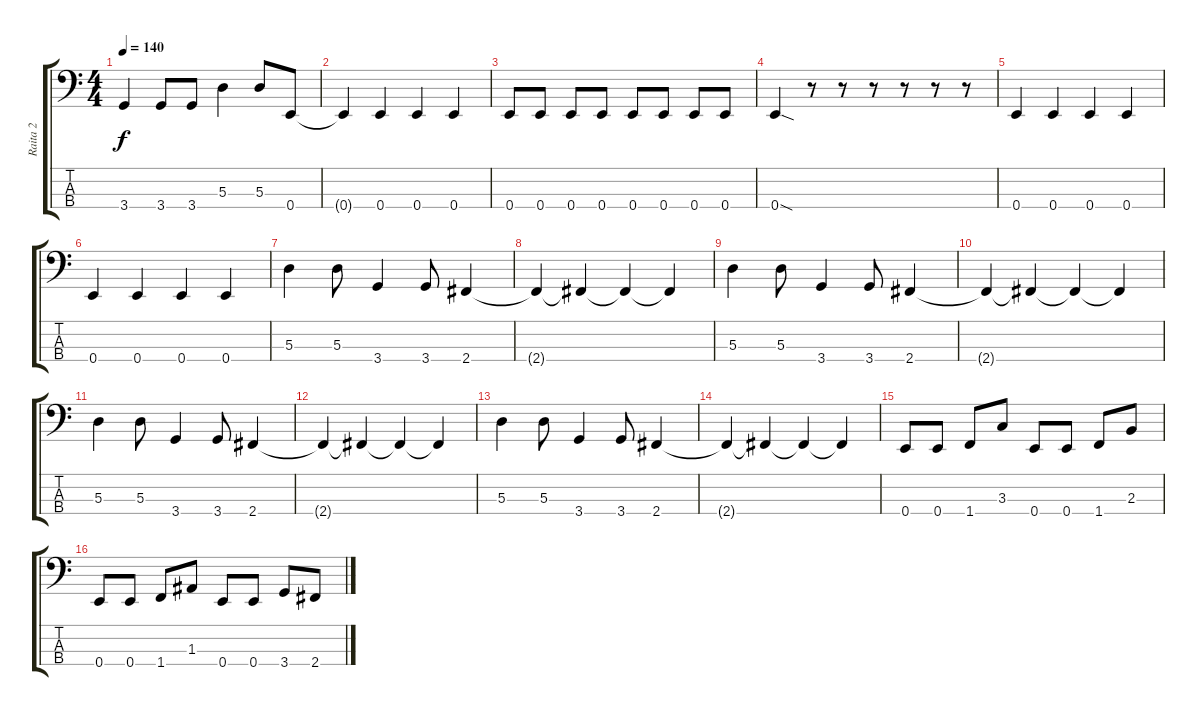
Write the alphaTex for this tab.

\track ("Raita 2" "Raita 2") {instrument electricbassfinger}
\staff {score tabs}
\tuning (G2 D2 A1 E1) {hide}
\ts (4 4)
\tempo 140
\clef f4
\ks c
3.4.4{dy f} 3.4.8 3.4.8 5.3.4 5.3.8 0.4.8 |
0.4{t}.4 0.4.4 0.4.4 0.4.4 |
0.4.8 0.4.8 0.4.8 0.4.8 0.4.8 0.4.8 0.4.8 0.4.8 |
0.4{sod}.4 r.8 r.8 r.8 r.8 r.8 r.8 |
0.4.4 0.4.4 0.4.4 0.4.4 |
0.4.4 0.4.4 0.4.4 0.4.4 |
5.3.4 5.3.8 3.4.4 3.4.8 2.4.4 |
2.4{t}.4 2.4{t}.4 2.4{t}.4 2.4{t}.4 |
5.3.4 5.3.8 3.4.4 3.4.8 2.4.4 |
2.4{t}.4 2.4{t}.4 2.4{t}.4 2.4{t}.4 |
5.3.4 5.3.8 3.4.4 3.4.8 2.4.4 |
2.4{t}.4 2.4{t}.4 2.4{t}.4 2.4{t}.4 |
5.3.4 5.3.8 3.4.4 3.4.8 2.4.4 |
2.4{t}.4 2.4{t}.4 2.4{t}.4 2.4{t}.4 |
0.4.8 0.4.8 1.4.8 3.3.8 0.4.8 0.4.8 1.4.8 2.3.8 |
0.4.8 0.4.8 1.4.8 1.3.8 0.4.8 0.4.8 3.4.8 2.4.8
